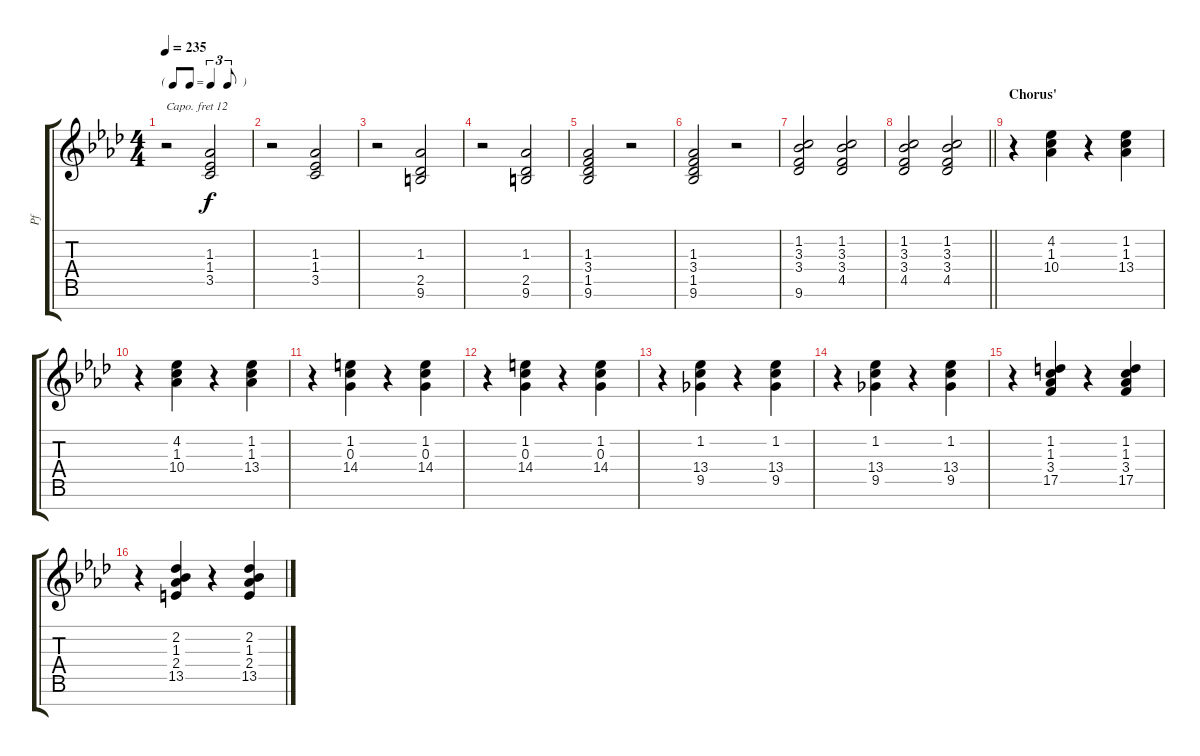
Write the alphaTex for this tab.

\track ("Pf" "Pf") {instrument electricgrandpiano}
\staff {score tabs}
\capo 12
\tuning (E4 B3 G3 D3 A2 E2 B1) {hide}
\ts (4 4)
\tf triplet8th
\tempo 235
\clef g2
\ks ab
r.2{dy f} (1.3 1.4 3.5).2 |
r.2 (1.3 1.4 3.5).2 |
r.2 (1.3 2.5 9.6).2 |
r.2 (1.3 2.5 9.6).2 |
(1.3 3.4 1.5 9.6).2 r.2 |
(1.3 3.4 1.5 9.6).2 r.2 |
(1.2 3.3 3.4 9.6).2 (1.2 3.3 3.4 4.5).2 |
\barLineRight lightlight
(1.2 3.3 3.4 4.5).2 (1.2 3.3 3.4 4.5).2 |
\section ("" "Chorus'")
r.4 (4.2 1.3 10.4).4 r.4 (1.2 1.3 13.4).4 |
r.4 (4.2 1.3 10.4).4 r.4 (1.2 1.3 13.4).4 |
r.4 (1.2 0.3 14.4).4 r.4 (1.2 0.3 14.4).4 |
r.4 (1.2 0.3 14.4).4 r.4 (1.2 0.3 14.4).4 |
r.4 (1.2 13.4 9.5).4 r.4 (1.2 13.4 9.5).4 |
r.4 (1.2 13.4 9.5).4 r.4 (1.2 13.4 9.5).4 |
r.4 (1.2 1.3 3.4 17.5).4 r.4 (1.2 1.3 3.4 17.5).4 |
r.4 (2.2 1.3 2.4 13.5).4 r.4 (2.2 1.3 2.4 13.5).4
